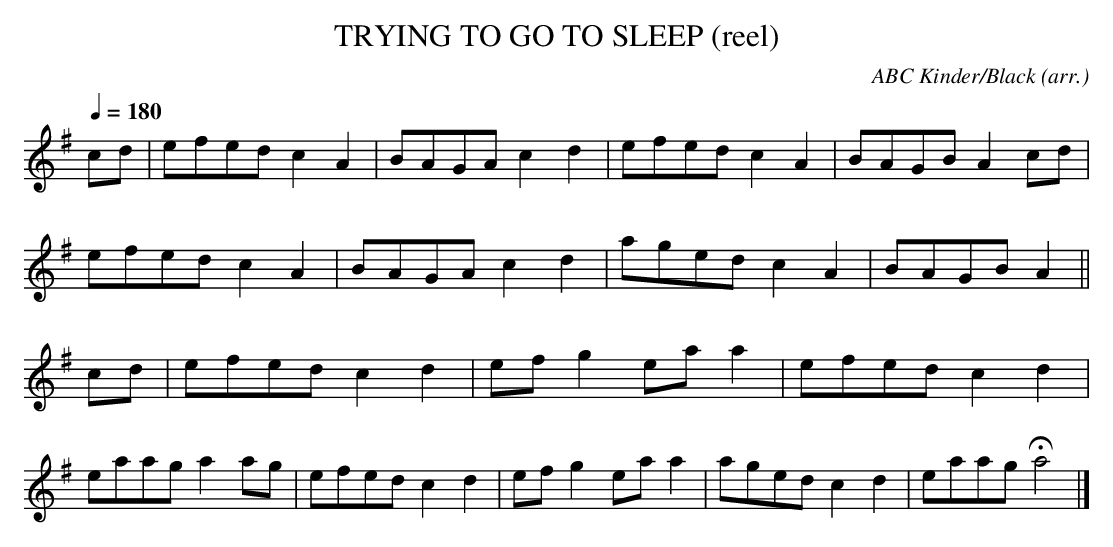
X:1
T:TRYING TO GO TO SLEEP (reel)\
C:ABC Kinder/Black (arr.)\
M:4/4\
L:1/8\
Q:1/4=180\
K:Ador\
cd|efed c2 A2|BAGA c2 d2|efed c2 A2|BAGB A2 cd|\
efed c2 A2|BAGA c2 d2|aged c2 A2|BAGB A2||\
cd|efed c2 d2|ef g2 ea a2|efed c2 d2|eaag a2 ag|\
efed c2 d2|ef g2 ea a2|aged c2 d2|eaag Ha4|]\
\
\
